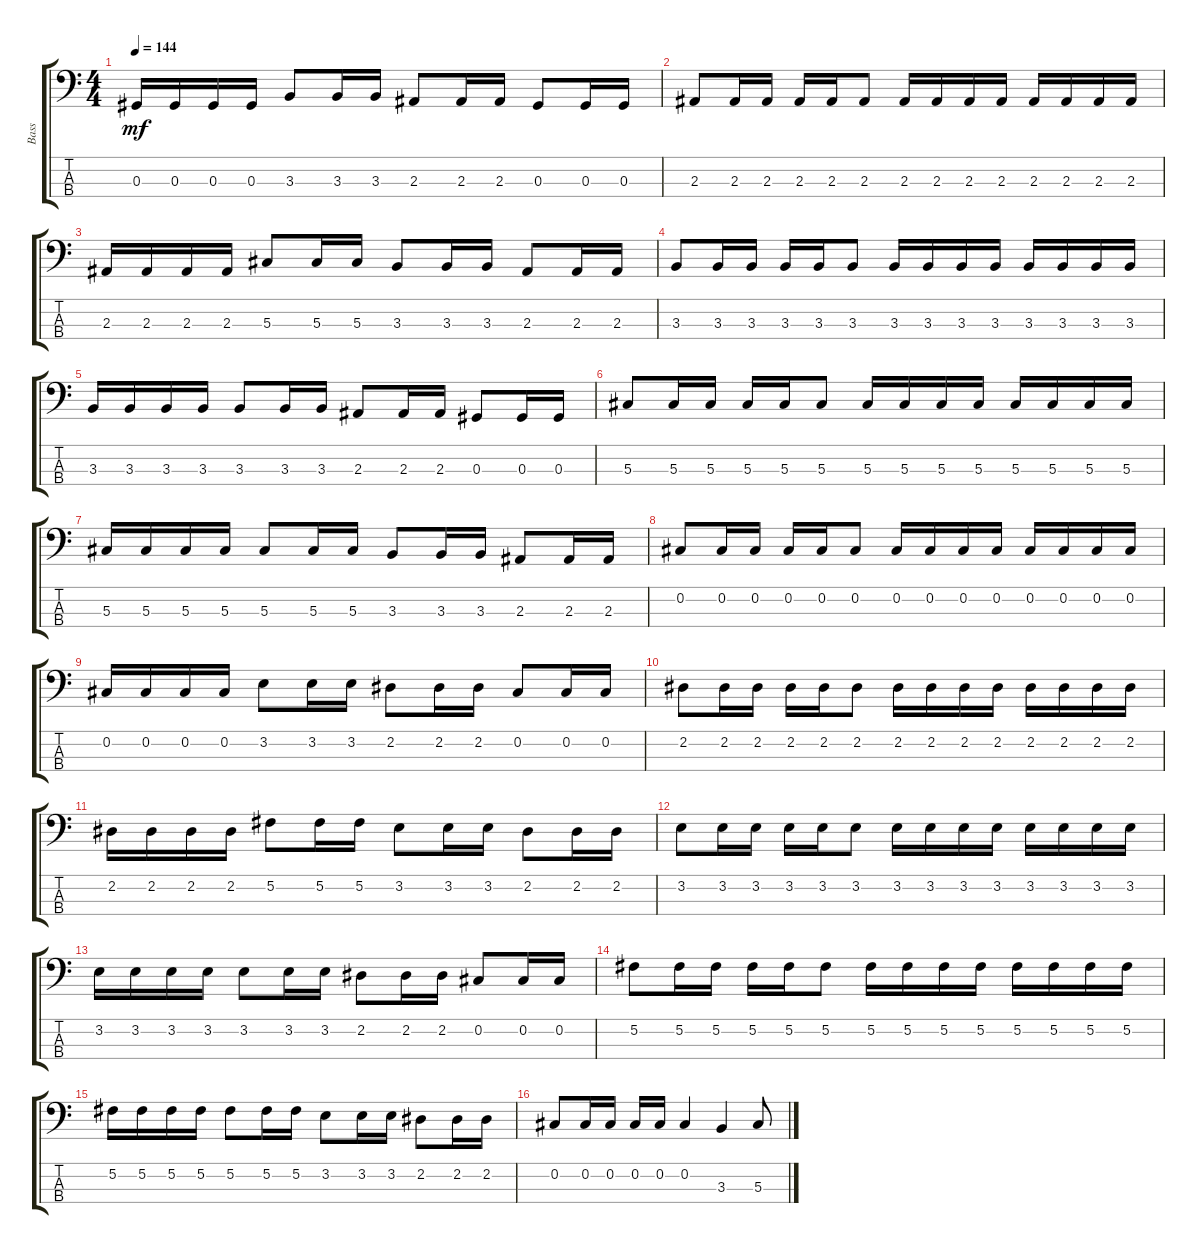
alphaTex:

\track ("Bass" "Bass") {instrument electricbassfinger}
\staff {score tabs}
\tuning (Gb2 Db2 Ab1 Eb1) {hide}
\ts (4 4)
\tempo 144
\clef f4
\ks c
0.3.16{dy mf} 0.3.16 0.3.16 0.3.16 3.3.8 3.3.16 3.3.16 2.3.8 2.3.16 2.3.16 0.3.8 0.3.16 0.3.16 |
2.3.8 2.3.16 2.3.16 2.3.16 2.3.16 2.3.8 2.3.16 2.3.16 2.3.16 2.3.16 2.3.16 2.3.16 2.3.16 2.3.16 |
2.3.16 2.3.16 2.3.16 2.3.16 5.3.8 5.3.16 5.3.16 3.3.8 3.3.16 3.3.16 2.3.8 2.3.16 2.3.16 |
3.3.8 3.3.16 3.3.16 3.3.16 3.3.16 3.3.8 3.3.16 3.3.16 3.3.16 3.3.16 3.3.16 3.3.16 3.3.16 3.3.16 |
3.3.16 3.3.16 3.3.16 3.3.16 3.3.8 3.3.16 3.3.16 2.3.8 2.3.16 2.3.16 0.3.8 0.3.16 0.3.16 |
5.3.8 5.3.16 5.3.16 5.3.16 5.3.16 5.3.8 5.3.16 5.3.16 5.3.16 5.3.16 5.3.16 5.3.16 5.3.16 5.3.16 |
5.3.16 5.3.16 5.3.16 5.3.16 5.3.8 5.3.16 5.3.16 3.3.8 3.3.16 3.3.16 2.3.8 2.3.16 2.3.16 |
0.2.8 0.2.16 0.2.16 0.2.16 0.2.16 0.2.8 0.2.16 0.2.16 0.2.16 0.2.16 0.2.16 0.2.16 0.2.16 0.2.16 |
0.2.16 0.2.16 0.2.16 0.2.16 3.2.8 3.2.16 3.2.16 2.2.8 2.2.16 2.2.16 0.2.8 0.2.16 0.2.16 |
2.2.8 2.2.16 2.2.16 2.2.16 2.2.16 2.2.8 2.2.16 2.2.16 2.2.16 2.2.16 2.2.16 2.2.16 2.2.16 2.2.16 |
2.2.16 2.2.16 2.2.16 2.2.16 5.2.8 5.2.16 5.2.16 3.2.8 3.2.16 3.2.16 2.2.8 2.2.16 2.2.16 |
3.2.8 3.2.16 3.2.16 3.2.16 3.2.16 3.2.8 3.2.16 3.2.16 3.2.16 3.2.16 3.2.16 3.2.16 3.2.16 3.2.16 |
3.2.16 3.2.16 3.2.16 3.2.16 3.2.8 3.2.16 3.2.16 2.2.8 2.2.16 2.2.16 0.2.8 0.2.16 0.2.16 |
5.2.8 5.2.16 5.2.16 5.2.16 5.2.16 5.2.8 5.2.16 5.2.16 5.2.16 5.2.16 5.2.16 5.2.16 5.2.16 5.2.16 |
5.2.16 5.2.16 5.2.16 5.2.16 5.2.8 5.2.16 5.2.16 3.2.8 3.2.16 3.2.16 2.2.8 2.2.16 2.2.16 |
0.2.8 0.2.16 0.2.16 0.2.16 0.2.16 0.2.4 3.3.4 5.3.8
